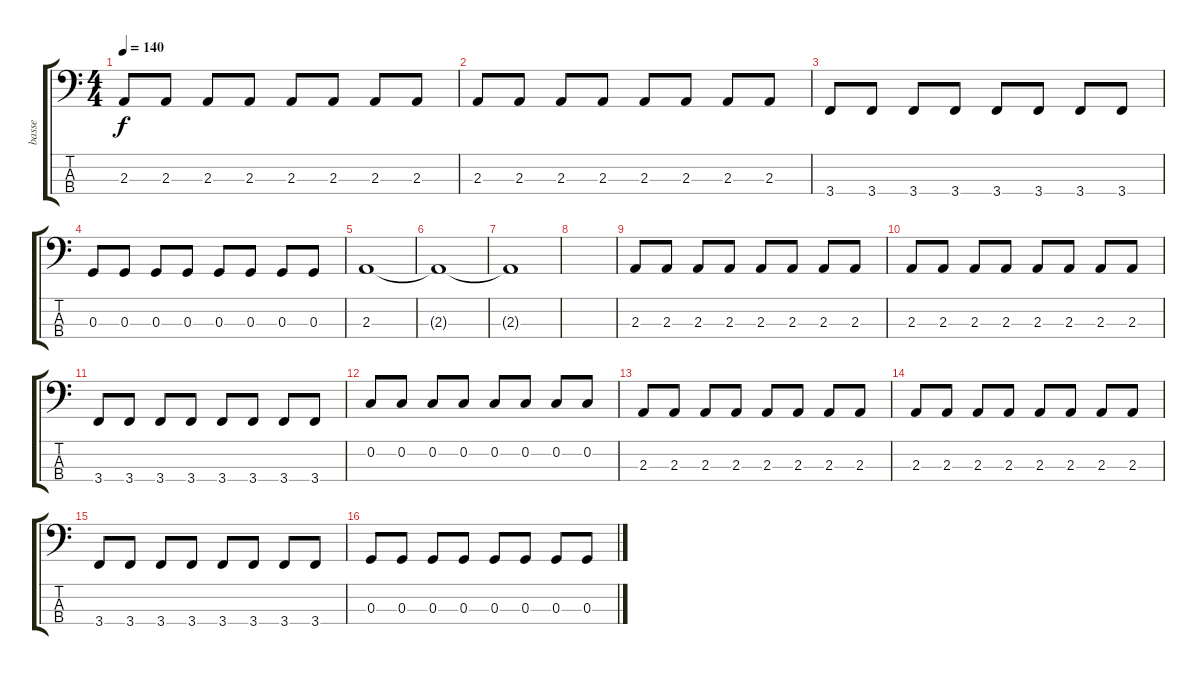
\track ("basse" "basse") {instrument electricbassfinger}
\staff {score tabs}
\tuning (F2 C2 G1 D1) {hide}
\ts (4 4)
\tempo 140
\clef f4
\ks c
2.3.8{dy f} 2.3.8 2.3.8 2.3.8 2.3.8 2.3.8 2.3.8 2.3.8 |
2.3.8 2.3.8 2.3.8 2.3.8 2.3.8 2.3.8 2.3.8 2.3.8 |
3.4.8 3.4.8 3.4.8 3.4.8 3.4.8 3.4.8 3.4.8 3.4.8 |
0.3.8 0.3.8 0.3.8 0.3.8 0.3.8 0.3.8 0.3.8 0.3.8 |
2.3.1 |
2.3{t}.1 |
2.3{t}.1 |
|
2.3.8 2.3.8 2.3.8 2.3.8 2.3.8 2.3.8 2.3.8 2.3.8 |
2.3.8 2.3.8 2.3.8 2.3.8 2.3.8 2.3.8 2.3.8 2.3.8 |
3.4.8 3.4.8 3.4.8 3.4.8 3.4.8 3.4.8 3.4.8 3.4.8 |
0.2.8 0.2.8 0.2.8 0.2.8 0.2.8 0.2.8 0.2.8 0.2.8 |
2.3.8 2.3.8 2.3.8 2.3.8 2.3.8 2.3.8 2.3.8 2.3.8 |
2.3.8 2.3.8 2.3.8 2.3.8 2.3.8 2.3.8 2.3.8 2.3.8 |
3.4.8 3.4.8 3.4.8 3.4.8 3.4.8 3.4.8 3.4.8 3.4.8 |
0.3.8 0.3.8 0.3.8 0.3.8 0.3.8 0.3.8 0.3.8 0.3.8
